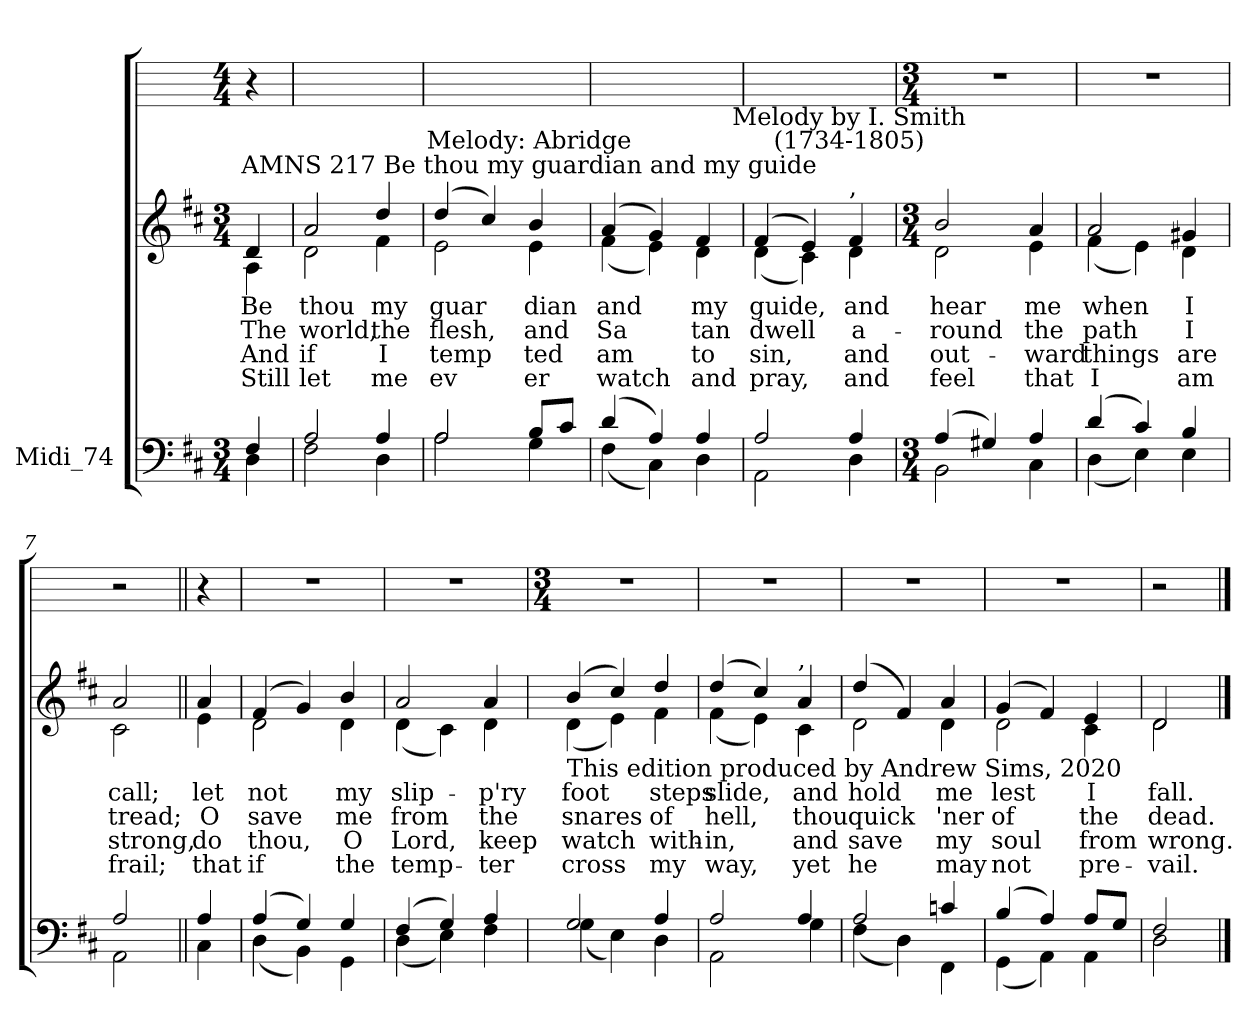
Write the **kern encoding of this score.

**kern	**kern	**text	**text	**text	**text	**kern
*part3	*part2	*part2	*part2	*part2	*part2	*part1
*staff3	*staff2	*staff2	*staff2	*staff2	*staff2	*staff1
*I"Midi_74	*	*	*	*	*	*
*clefF4	*clefG2	*	*	*	*	*
*k[f#c#]	*k[f#c#]	*	*	*	*	*
*D:	*D:	*	*	*	*	*
*M3/4	*M3/4	*	*	*	*	*M4/4
=	=	=	=	=	=	=
*^	*	*	*	*	*	*
!	!	!LO:TX:a:cj:t=Isaac Williams\n(1802-1865)	!	!	!	!	!
!	!	!	!LO:LY:b	!LO:LY:b	!LO:LY:b	!LO:LY:b	!
*	*	*^	*	*	*	*	*
4F#/	4D\	4d/	4A\	Be	The	And	Still	4r
=1	=1	=1	=1	=1	=1	=1	=1	=1
!	!	!	!	!LO:LY:b	!LO:LY:b	!LO:LY:b	!LO:LY:b	!
2A/	2F#\	2a/	2d\	thou	world,	if	let	2.r
!	!	!	!	!LO:LY:b	!LO:LY:b	!LO:LY:b	!LO:LY:b	!
4A/	4D\	4dd/	4f#\	my	the	I	me	.
=2	=2	=2	=2	=2	=2	=2	=2	=2
!	!	!	!	!LO:LY:b	!LO:LY:b	!LO:LY:b	!LO:LY:b	!
2A/	2A\	(>4dd/	2e\	guar	flesh,	temp	ev	2.r
.	.	4cc#/)	.	.	.	.	.	.
!	!	!LO:TX:a:cj:t=AMNS 217 Be thou my guardian and my guide	!	!	!	!	!	!
!	!	!LO:TX:a:cj:t=Melody&colon; Abridge	!	!	!	!	!	!
!	!	!	!	!LO:LY:b	!LO:LY:b	!LO:LY:b	!LO:LY:b	!
8B/L	4G\	4b/	4e\	dian	and	ted	er	.
8c#/J	.	.	.	.	.	.	.	.
=3	=3	=3	=3	=3	=3	=3	=3	=3
!	!	!	!	!LO:LY:b	!LO:LY:b	!LO:LY:b	!LO:LY:b	!
(>4d/	(<4F#\	(>4a/	(<4f#\	and	Sa	am	watch	2.r
4A/)	4C#\)	4g/)	4e\)	.	.	.	.	.
!	!	!	!	!LO:LY:b	!LO:LY:b	!LO:LY:b	!LO:LY:b	!
4A/	4D\	4f#/	4d\	my	tan	to	and	.
=4	=4	=4	=4	=4	=4	=4	=4	=4
!	!	!	!	!LO:LY:b	!LO:LY:b	!LO:LY:b	!LO:LY:b	!
2A/	2AA\	(>4f#/	(<4d\	guide,	dwell	sin,	pray,	2.r
.	.	4e/)	4c#\)	.	.	.	.	.
!	!	!LO:TX:a:t=,	!	!	!	!	!	!
!	!	!LO:TX:a:cj:t=Melody by I. Smith\n(1734-1805)	!	!	!	!	!	!
!	!	!	!	!LO:LY:b	!LO:LY:b	!LO:LY:b	!LO:LY:b	!
4A/	4D\	4f#/	4d\	and	a-	-and	and	.
!!LO:LB:g=z
=5	=5	=5	=5	=5	=5	=5	=5	=5
*M3/4	*	*M3/4	*	*	*	*	*	*M3/4
!	!	!	!	!LO:LY:b	!LO:LY:b	!LO:LY:b	!LO:LY:b	!
(>4A/	2BB\	2b/	2d\	hear	round	out-	-feel	2.r
4G#X/)	.	.	.	.	.	.	.	.
!	!	!	!	!LO:LY:b	!LO:LY:b	!LO:LY:b	!LO:LY:b	!
4A/	4C#\	4a/	4e\	me	the	ward	that	.
=6	=6	=6	=6	=6	=6	=6	=6	=6
!	!	!	!	!LO:LY:b	!LO:LY:b	!LO:LY:b	!LO:LY:b	!
(>4d/	(<4D\	2a/	(<4f#\	when	path	things	I	2.r
4c#/)	4E\)	.	4e\)	.	.	.	.	.
!	!	!	!	!LO:LY:b	!LO:LY:b	!LO:LY:b	!LO:LY:b	!
4B/	4E\	4g#X/	4d\	I	I	are	am	.
=7	=7	=7	=7	=7	=7	=7	=7	=7
!	!	!	!	!LO:LY:b	!LO:LY:b	!LO:LY:b	!LO:LY:b	!
2A/	2AA\	2a/	2c#\	call;	tread;	strong,	frail;	2r
=8||	=8||	=8||	=8||	=8||	=8||	=8||	=8||	=8||
!	!	!	!	!LO:LY:b	!LO:LY:b	!LO:LY:b	!LO:LY:b	!
4A/	4C#\	4a/	4e\	let	O	do	that	4r
=9	=9	=9	=9	=9	=9	=9	=9	=9
!	!	!	!	!LO:LY:b	!LO:LY:b	!LO:LY:b	!LO:LY:b	!
(>4A/	(<4D\	(>4f#/	2d\	not	save	thou,	if	2.r
4G/)	4BB\)	4g/)	.	.	.	.	.	.
!	!	!	!	!LO:LY:b	!LO:LY:b	!LO:LY:b	!LO:LY:b	!
4G/	4GG\	4b/	4d\	my	me	O	the	.
=10	=10	=10	=10	=10	=10	=10	=10	=10
!	!	!	!	!LO:LY:b	!LO:LY:b	!LO:LY:b	!LO:LY:b	!
(>4F#/	(<4D\	2a/	(<4d\	slip-	-from	Lord,	temp-	2.r
4G/)	4E\)	.	4c#\)	.	.	.	.	.
!	!	!	!	!LO:LY:b	!LO:LY:b	!LO:LY:b	!LO:LY:b	!
4A/	4F#\	4a/	4d\	-p'ry	the	keep	ter	.
!!LO:LB:g=z
=11	=11	=11	=11	=11	=11	=11	=11	=11
*	*	*	*	*	*	*	*	*M3/4
!	!	!LO:TX:b:t=This edition produced by Andrew Sims, 2020	!	!	!	!	!	!
!	!	!	!	!LO:LY:b	!LO:LY:b	!LO:LY:b	!LO:LY:b	!
2G/	(<4G\	(>4b/	(<4d\	foot	snares	watch	cross	2.r
.	4E\)	4cc#/)	4e\)	.	.	.	.	.
!	!	!	!	!LO:LY:b	!LO:LY:b	!LO:LY:b	!LO:LY:b	!
4A/	4D\	4dd/	4f#\	steps	of	with-	-my	.
=12	=12	=12	=12	=12	=12	=12	=12	=12
!	!	!	!	!LO:LY:b	!LO:LY:b	!LO:LY:b	!LO:LY:b	!
2A/	2AA\	(>4dd/	(<4f#\	slide,	hell,	in,	way,	2.r
.	.	4cc#/)	4e\)	.	.	.	.	.
!	!	!LO:TX:a:t=,	!	!	!	!	!	!
!	!	!	!	!LO:LY:b	!LO:LY:b	!LO:LY:b	!LO:LY:b	!
4A/	4G\	4a/	4c#\	and	thou	and	yet	.
=13	=13	=13	=13	=13	=13	=13	=13	=13
!	!	!	!	!LO:LY:b	!LO:LY:b	!LO:LY:b	!LO:LY:b	!
2A/	(<4F#\	(>4dd/	2d\	hold	quick	save	he	2.r
.	4D\)	4f#/)	.	.	.	.	.	.
!	!	!	!	!LO:LY:b	!LO:LY:b	!LO:LY:b	!LO:LY:b	!
4cn/	4FF#\	4a/	4d\	me	'ner	my	may	.
=14	=14	=14	=14	=14	=14	=14	=14	=14
!	!	!	!	!LO:LY:b	!LO:LY:b	!LO:LY:b	!LO:LY:b	!
(>4B/	(<4GG\	(>4g/	2d\	lest	of	soul	not	2.r
4A/)	4AA\)	4f#/)	.	.	.	.	.	.
!	!	!	!	!LO:LY:b	!LO:LY:b	!LO:LY:b	!LO:LY:b	!
8A/L	4AA\	4e/	4c#\	I	the	from	pre-	.
8G/J	.	.	.	.	.	.	.	.
=15	=15	=15	=15	=15	=15	=15	=15	=15
!	!	!	!	!LO:LY:b	!LO:LY:b	!LO:LY:b	!LO:LY:b	!
2F#/	2D\	2d/	2d\	-fall.	dead.	wrong.	vail.	2r
*v	*v	*	*	*	*	*	*	*
*	*v	*v	*	*	*	*	*
==	==	==	==	==	==	==
*-	*-	*-	*-	*-	*-	*-
